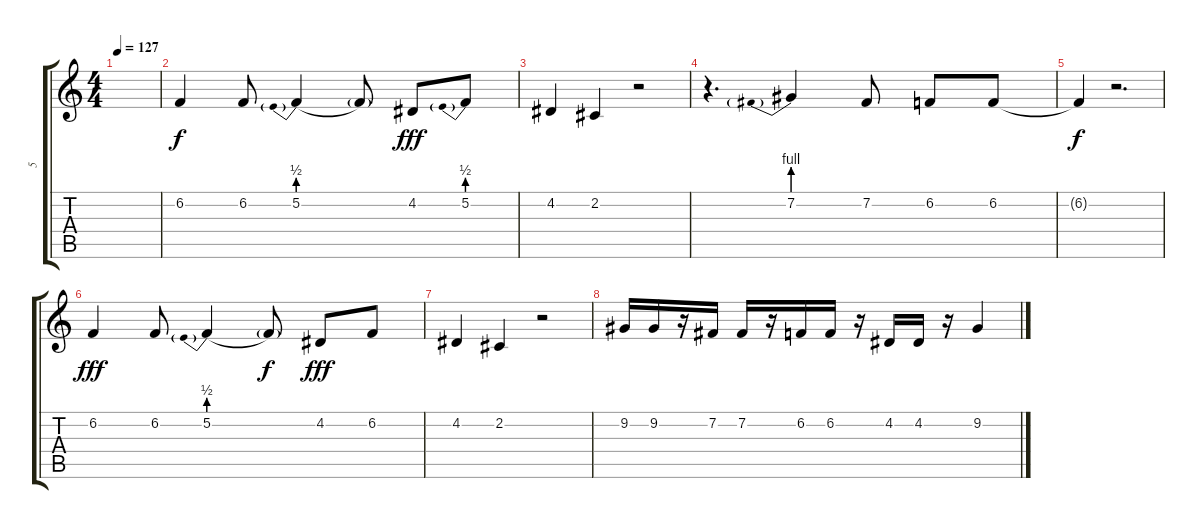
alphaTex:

\track ("5" "5") {instrument flute}
\staff {score tabs}
\tuning (E4 B3 G3 D3 A2 E2) {hide}
\ts (4 4)
\tempo 127
\clef g2
\ks c
|
6.2.4 6.2.8 5.2{be (prebend 0 2 60 2)}.4 5.2{t}.8{dy f} 4.2.8{dy fff} 5.2{be (prebend 0 2 60 2)}.8 |
4.2.4 2.2.4 r.2 |
r.4{d} 7.2{be (prebend 0 4 60 4)}.4 7.2.8 6.2.8 6.2.8 |
6.2{t}.4{dy f} r.2{d} |
6.2.4{dy fff} 6.2.8 5.2{be (prebend 0 2 60 2)}.4 5.2{t}.8{dy f} 4.2.8{dy fff} 6.2.8 |
4.2.4 2.2.4 r.2 |
9.2.16 9.2.16 r.16 7.2.16 7.2.16 r.16 6.2.16 6.2.16 r.16 4.2.16 4.2.16 r.16 9.2.4
